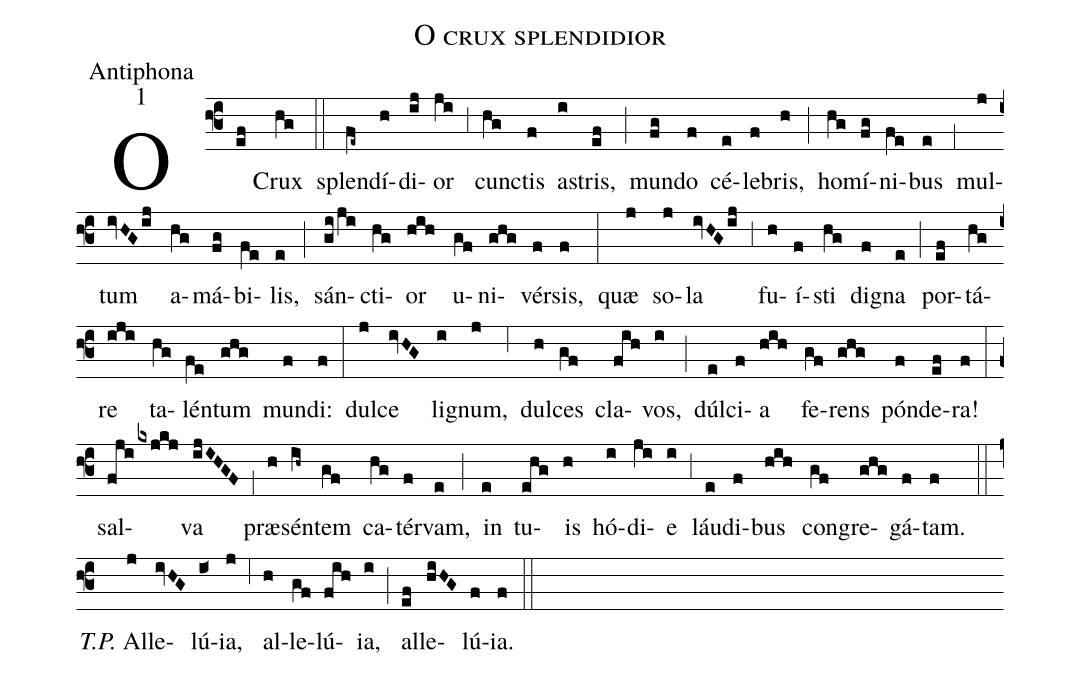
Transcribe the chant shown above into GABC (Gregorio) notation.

name:O crux splendidior;
office-part:Antiphona;
mode:1;
%%
(f3) O(ef) Crux(hg) (::)
splen(fe~)dí(h)di(ij)or(ji) (,3) cun(hg)ctis(f) a(i)stris,(ef) (;) mun(fg)do(f) cé(e)le(f)bris,(h) (;) ho(hg)mí(fg)ni(fe)bus(e) (,1) mul(j)tum(ivHG/ij) a(hg)má(fg)bi(fe)lis,(e) (;) sán(gi/ji)cti(hg)or(hih) u(gf)ni(ghg)vér(f)sis,(f) (:)
quæ(j) so(j)la(ivHG/ij) (,3) fu(h)í(f)sti(hg) di(f)gna(e) (;) por(ef)tá(hg)re(iji) ta(hg)lén(fe)tum(ghg) mun(f)di:(f) (:)
dul(j)ce(ivHG) li(i)gnum,(j) (,6) dul(h)ces(gf) cla(fih)vos,(i) (;) dúl(e)ci(f)a(hih) fe(gf)rens(ghg) pón(f)de(ef)ra!(f) (:)
sal(fji/kxjkj)va(ijIHGF) (,1) præ(h)sén(ih~)tem(gf) ca(hg)tér(f)vam,(e) (;) in(e) tu(ehg)is(h) hó(i)di(ji)e(i) (,3) láu(e)di(f)bus(hih) con(gf)gre(ghg)gá(f)tam.(f) (::) <i>T.P.</i> Al(j)le(ivHG)lú(i<)ia,(j) (,6) al(h)le(gf)lú(fih)ia,(i) (;) al(ef)le(hiHG)lú(f)ia.(f) (::)
